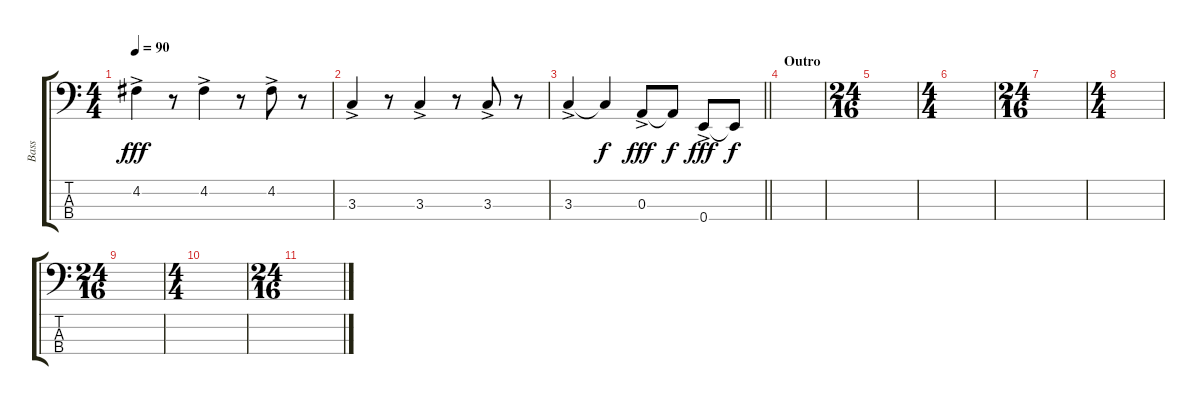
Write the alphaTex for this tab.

\track ("Bass" "Bass") {instrument electricbassfinger}
\staff {score tabs}
\tuning (G2 D2 A1 E1) {hide}
\ts (4 4)
\tempo 90
\clef f4
\ks c
4.2{ac}.4{dy fff} r.8 4.2{ac}.4 r.8 4.2{ac}.8 r.8 |
3.3{ac}.4 r.8 3.3{ac}.4 r.8 3.3{ac}.8 r.8 |
\barLineRight lightlight
3.3{ac}.4 3.3{t}.4{dy f} 0.3{ac}.8{dy fff} 0.3{t}.8{dy f} 0.4{ac}.8{dy fff} 0.4{t}.8{dy f} |
\section ("" "Outro")
|
\ts (24 16)
|
\ts (4 4)
|
\ts (24 16)
|
\ts (4 4)
|
\ts (24 16)
|
\ts (4 4)
|
\ts (24 16)
